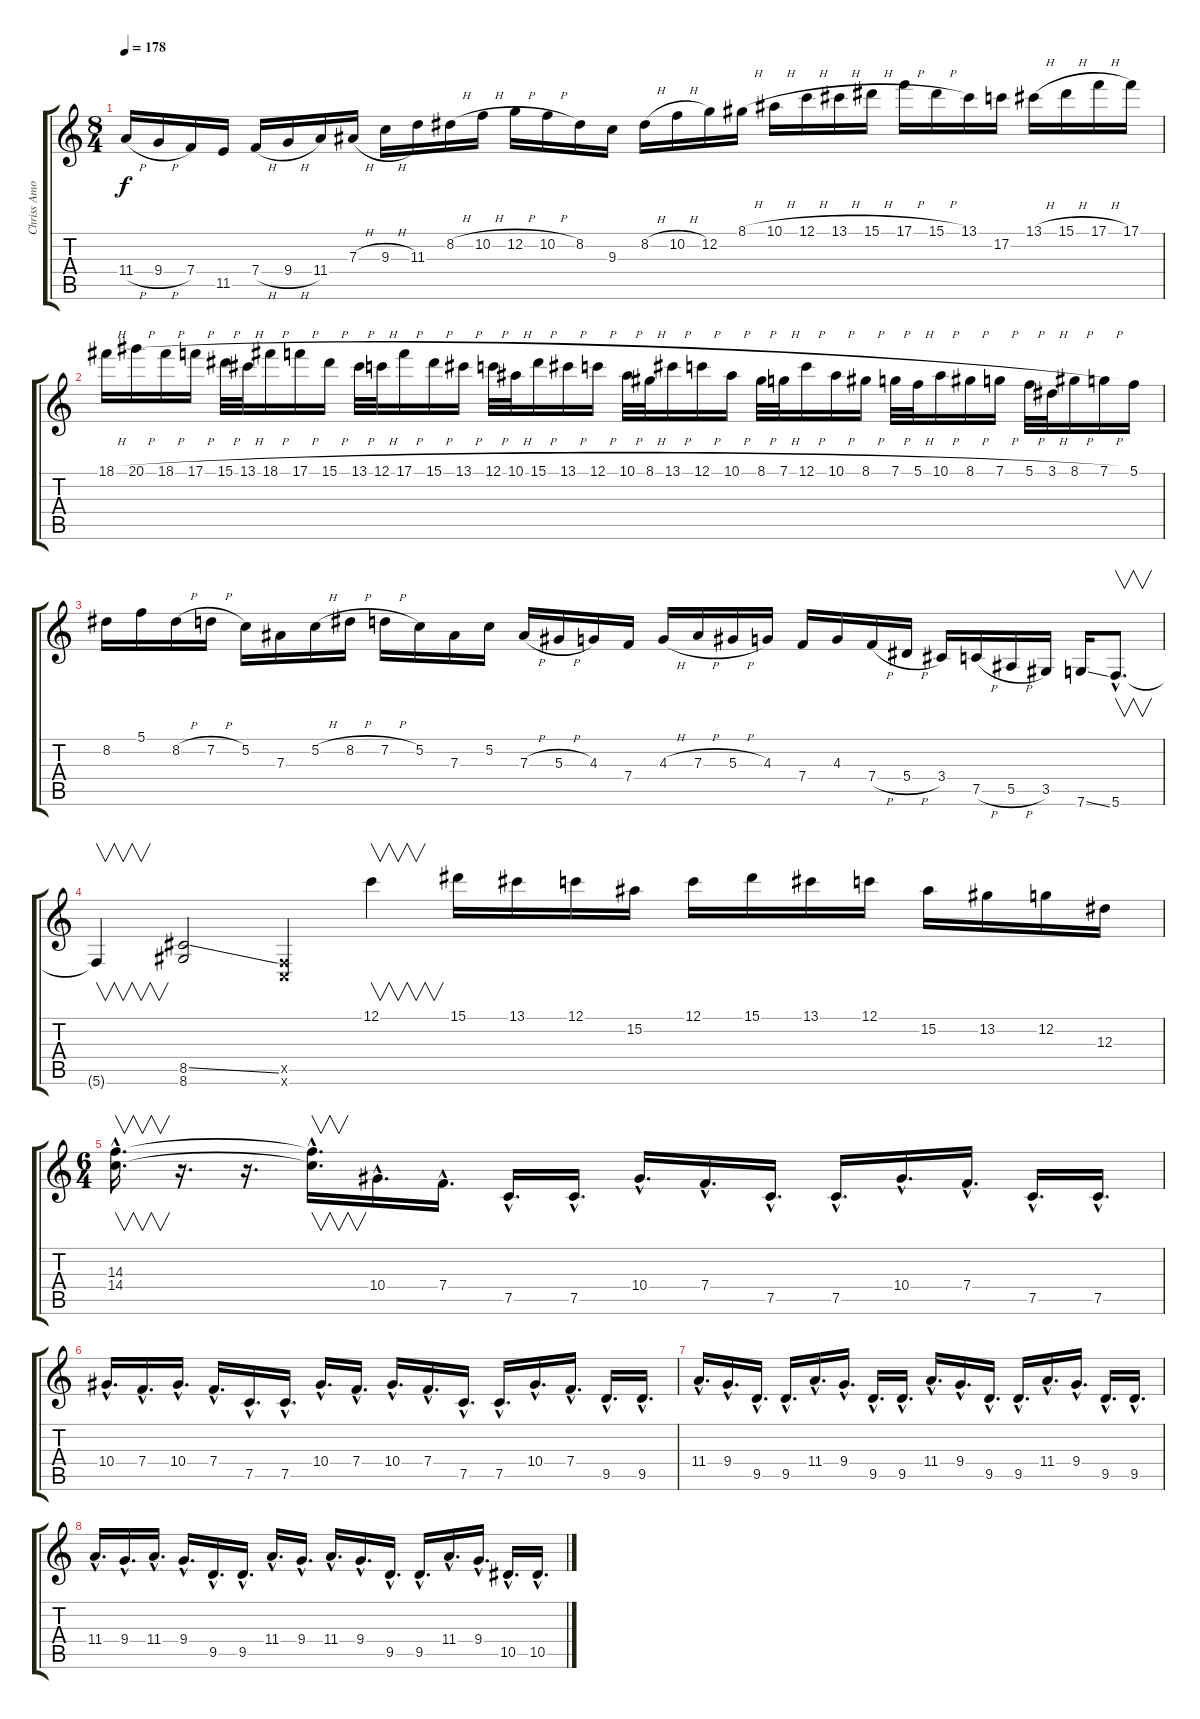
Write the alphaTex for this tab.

\track ("Chriss Amott" "Chriss Amo") {instrument distortionguitar}
\staff {score tabs}
\tuning (C4 G3 Eb3 Bb2 F2 C2) {hide}
\ts (8 4)
\tempo 178
\clef g2
\ks c
11.4{h}.16{dy f instrument distortionguitar} 9.4{h}.16 7.4.16 11.5.16 7.4{h}.16 9.4{h}.16 11.4.16 7.3{h}.16 9.3{h}.16 11.3.16 8.2{h}.16 10.2{h}.16 12.2{h}.16 10.2{h}.16 8.2.16 9.3.16 8.2{h}.16 10.2{h}.16 12.2.16 8.1{h}.16 10.1{h}.16 12.1{h}.16 13.1{h}.16 15.1{h}.16 17.1{h}.16 15.1{h}.16 13.1.16 17.2.16 13.1{h}.16 15.1{h}.16 17.1{h}.16 17.1.16 |
18.1{h}.16 20.1{h}.16 18.1{h}.16 17.1{h}.16 15.1{h}.32 13.1{h}.32 18.1{h}.16 17.1{h}.16 15.1{h}.16 13.1{h}.32 12.1{h}.32 17.1{h}.16 15.1{h}.16 13.1{h}.16 12.1{h}.32 10.1{h}.32 15.1{h}.16 13.1{h}.16 12.1{h}.16 10.1{h}.32 8.1{h}.32 13.1{h}.16 12.1{h}.16 10.1{h}.16 8.1{h}.32 7.1{h}.32 12.1{h}.16 10.1{h}.16 8.1{h}.16 7.1{h}.32 5.1{h}.32 10.1{h}.16 8.1{h}.16 7.1{h}.16 5.1{h}.32 3.1{h}.32 8.1{h}.16 7.1{h}.16 5.1.16 |
8.2.16 5.1.16 8.2{h}.16 7.2{h}.16 5.2.16 7.3.16 5.2{h}.16 8.2{h}.16 7.2{h}.16 5.2.16 7.3.16 5.2.16 7.3{h}.16 5.3{h}.16 4.3.16 7.4.16 4.3{h}.16 7.3{h}.16 5.3{h}.16 4.3.16 7.4.16 4.3.16 7.4{h}.16 5.4{h}.16 3.4.16 7.5{h}.16 5.5{h}.16 3.5.16 7.6{ss}.16 5.6{hac}.8{v d} |
5.6{t}.4{v} (8.5{ss} 8.6).2 (0.5{x} 0.6{x}).4 12.1.4{v} 15.1.16 13.1.16 12.1.16 15.2.16 12.1.16 15.1.16 13.1.16 12.1.16 15.2.16 13.2.16 12.2.16 12.3.16 |
\ts (6 4)
(14.3{hac} 14.4{hac}).16{v d} r.16{d} r.16{d} (14.3{hac t} 14.4{hac t}).16{v d} 10.4{hac}.16{d} 7.4{hac}.16{d} 7.5{hac}.16{d} 7.5{hac}.16{d} 10.4{hac}.16{d} 7.4{hac}.16{d} 7.5{hac}.16{d} 7.5{hac}.16{d} 10.4{hac}.16{d} 7.4{hac}.16{d} 7.5{hac}.16{d} 7.5{hac}.16{d} |
10.4{hac}.16{d} 7.4{hac}.16{d} 10.4{hac}.16{d} 7.4{hac}.16{d} 7.5{hac}.16{d} 7.5{hac}.16{d} 10.4{hac}.16{d} 7.4{hac}.16{d} 10.4{hac}.16{d} 7.4{hac}.16{d} 7.5{hac}.16{d} 7.5{hac}.16{d} 10.4{hac}.16{d} 7.4{hac}.16{d} 9.5{hac}.16{d} 9.5{hac}.16{d} |
11.4{hac}.16{d} 9.4{hac}.16{d} 9.5{hac}.16{d} 9.5{hac}.16{d} 11.4{hac}.16{d} 9.4{hac}.16{d} 9.5{hac}.16{d} 9.5{hac}.16{d} 11.4{hac}.16{d} 9.4{hac}.16{d} 9.5{hac}.16{d} 9.5{hac}.16{d} 11.4{hac}.16{d} 9.4{hac}.16{d} 9.5{hac}.16{d} 9.5{hac}.16{d} |
11.4{hac}.16{d} 9.4{hac}.16{d} 11.4{hac}.16{d} 9.4{hac}.16{d} 9.5{hac}.16{d} 9.5{hac}.16{d} 11.4{hac}.16{d} 9.4{hac}.16{d} 11.4{hac}.16{d} 9.4{hac}.16{d} 9.5{hac}.16{d} 9.5{hac}.16{d} 11.4{hac}.16{d} 9.4{hac}.16{d} 10.5{hac}.16{d} 10.5{hac}.16{d}
